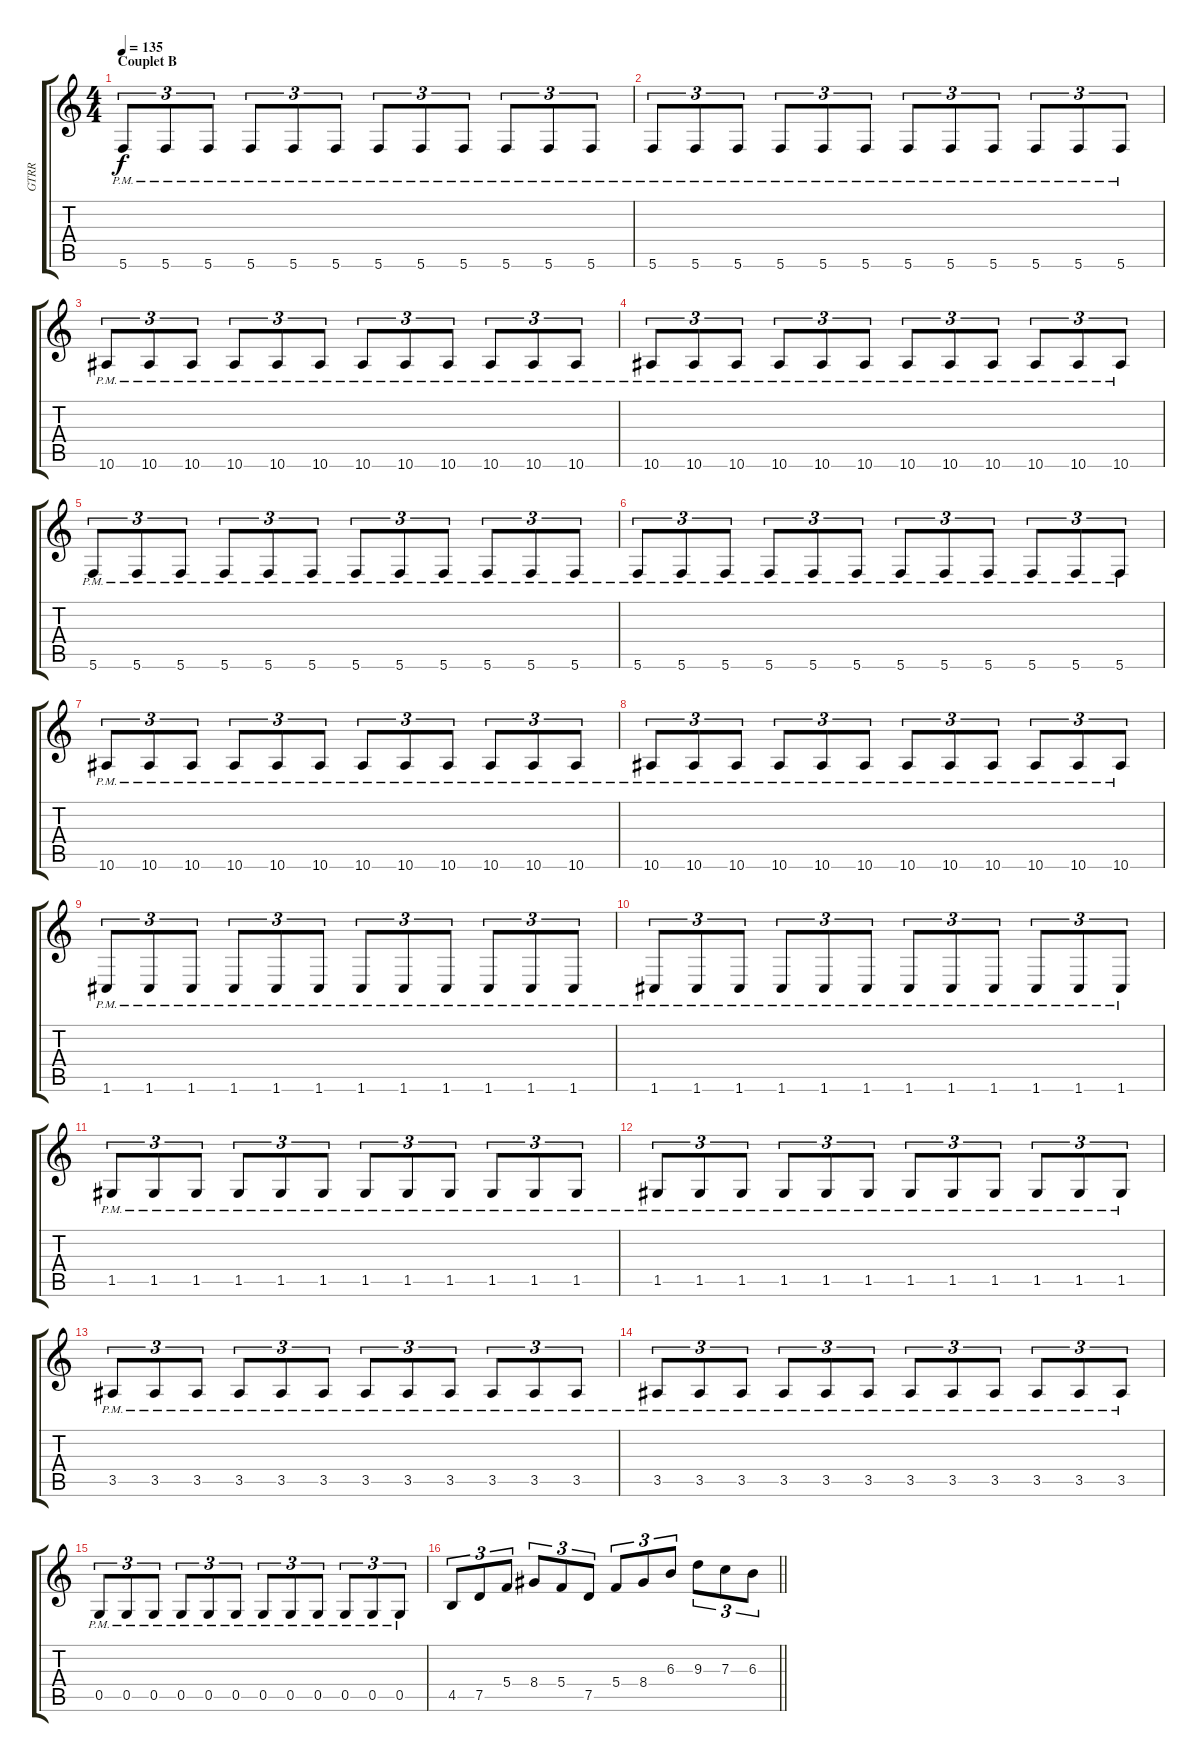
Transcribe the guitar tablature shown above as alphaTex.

\track ("GTRR" "GTRR") {instrument distortionguitar}
\staff {score tabs}
\tuning (D4 A3 F3 C3 G2 C2) {hide}
\ts (4 4)
\section ("" "Couplet B")
\tempo 135
\clef g2
\ks c
5.6{pm}.8{tu (3 2) dy f} 5.6{pm}.8{tu (3 2)} 5.6{pm}.8{tu (3 2)} 5.6{pm}.8{tu (3 2)} 5.6{pm}.8{tu (3 2)} 5.6{pm}.8{tu (3 2)} 5.6{pm}.8{tu (3 2)} 5.6{pm}.8{tu (3 2)} 5.6{pm}.8{tu (3 2)} 5.6{pm}.8{tu (3 2)} 5.6{pm}.8{tu (3 2)} 5.6{pm}.8{tu (3 2)} |
5.6{pm}.8{tu (3 2)} 5.6{pm}.8{tu (3 2)} 5.6{pm}.8{tu (3 2)} 5.6{pm}.8{tu (3 2)} 5.6{pm}.8{tu (3 2)} 5.6{pm}.8{tu (3 2)} 5.6{pm}.8{tu (3 2)} 5.6{pm}.8{tu (3 2)} 5.6{pm}.8{tu (3 2)} 5.6{pm}.8{tu (3 2)} 5.6{pm}.8{tu (3 2)} 5.6{pm}.8{tu (3 2)} |
10.6{pm}.8{tu (3 2)} 10.6{pm}.8{tu (3 2)} 10.6{pm}.8{tu (3 2)} 10.6{pm}.8{tu (3 2)} 10.6{pm}.8{tu (3 2)} 10.6{pm}.8{tu (3 2)} 10.6{pm}.8{tu (3 2)} 10.6{pm}.8{tu (3 2)} 10.6{pm}.8{tu (3 2)} 10.6{pm}.8{tu (3 2)} 10.6{pm}.8{tu (3 2)} 10.6{pm}.8{tu (3 2)} |
10.6{pm}.8{tu (3 2)} 10.6{pm}.8{tu (3 2)} 10.6{pm}.8{tu (3 2)} 10.6{pm}.8{tu (3 2)} 10.6{pm}.8{tu (3 2)} 10.6{pm}.8{tu (3 2)} 10.6{pm}.8{tu (3 2)} 10.6{pm}.8{tu (3 2)} 10.6{pm}.8{tu (3 2)} 10.6{pm}.8{tu (3 2)} 10.6{pm}.8{tu (3 2)} 10.6{pm}.8{tu (3 2)} |
5.6{pm}.8{tu (3 2)} 5.6{pm}.8{tu (3 2)} 5.6{pm}.8{tu (3 2)} 5.6{pm}.8{tu (3 2)} 5.6{pm}.8{tu (3 2)} 5.6{pm}.8{tu (3 2)} 5.6{pm}.8{tu (3 2)} 5.6{pm}.8{tu (3 2)} 5.6{pm}.8{tu (3 2)} 5.6{pm}.8{tu (3 2)} 5.6{pm}.8{tu (3 2)} 5.6{pm}.8{tu (3 2)} |
5.6{pm}.8{tu (3 2)} 5.6{pm}.8{tu (3 2)} 5.6{pm}.8{tu (3 2)} 5.6{pm}.8{tu (3 2)} 5.6{pm}.8{tu (3 2)} 5.6{pm}.8{tu (3 2)} 5.6{pm}.8{tu (3 2)} 5.6{pm}.8{tu (3 2)} 5.6{pm}.8{tu (3 2)} 5.6{pm}.8{tu (3 2)} 5.6{pm}.8{tu (3 2)} 5.6{pm}.8{tu (3 2)} |
10.6{pm}.8{tu (3 2)} 10.6{pm}.8{tu (3 2)} 10.6{pm}.8{tu (3 2)} 10.6{pm}.8{tu (3 2)} 10.6{pm}.8{tu (3 2)} 10.6{pm}.8{tu (3 2)} 10.6{pm}.8{tu (3 2)} 10.6{pm}.8{tu (3 2)} 10.6{pm}.8{tu (3 2)} 10.6{pm}.8{tu (3 2)} 10.6{pm}.8{tu (3 2)} 10.6{pm}.8{tu (3 2)} |
10.6{pm}.8{tu (3 2)} 10.6{pm}.8{tu (3 2)} 10.6{pm}.8{tu (3 2)} 10.6{pm}.8{tu (3 2)} 10.6{pm}.8{tu (3 2)} 10.6{pm}.8{tu (3 2)} 10.6{pm}.8{tu (3 2)} 10.6{pm}.8{tu (3 2)} 10.6{pm}.8{tu (3 2)} 10.6{pm}.8{tu (3 2)} 10.6{pm}.8{tu (3 2)} 10.6{pm}.8{tu (3 2)} |
1.6{pm}.8{tu (3 2)} 1.6{pm}.8{tu (3 2)} 1.6{pm}.8{tu (3 2)} 1.6{pm}.8{tu (3 2)} 1.6{pm}.8{tu (3 2)} 1.6{pm}.8{tu (3 2)} 1.6{pm}.8{tu (3 2)} 1.6{pm}.8{tu (3 2)} 1.6{pm}.8{tu (3 2)} 1.6{pm}.8{tu (3 2)} 1.6{pm}.8{tu (3 2)} 1.6{pm}.8{tu (3 2)} |
1.6{pm}.8{tu (3 2)} 1.6{pm}.8{tu (3 2)} 1.6{pm}.8{tu (3 2)} 1.6{pm}.8{tu (3 2)} 1.6{pm}.8{tu (3 2)} 1.6{pm}.8{tu (3 2)} 1.6{pm}.8{tu (3 2)} 1.6{pm}.8{tu (3 2)} 1.6{pm}.8{tu (3 2)} 1.6{pm}.8{tu (3 2)} 1.6{pm}.8{tu (3 2)} 1.6{pm}.8{tu (3 2)} |
1.5{pm}.8{tu (3 2)} 1.5{pm}.8{tu (3 2)} 1.5{pm}.8{tu (3 2)} 1.5{pm}.8{tu (3 2)} 1.5{pm}.8{tu (3 2)} 1.5{pm}.8{tu (3 2)} 1.5{pm}.8{tu (3 2)} 1.5{pm}.8{tu (3 2)} 1.5{pm}.8{tu (3 2)} 1.5{pm}.8{tu (3 2)} 1.5{pm}.8{tu (3 2)} 1.5{pm}.8{tu (3 2)} |
1.5{pm}.8{tu (3 2)} 1.5{pm}.8{tu (3 2)} 1.5{pm}.8{tu (3 2)} 1.5{pm}.8{tu (3 2)} 1.5{pm}.8{tu (3 2)} 1.5{pm}.8{tu (3 2)} 1.5{pm}.8{tu (3 2)} 1.5{pm}.8{tu (3 2)} 1.5{pm}.8{tu (3 2)} 1.5{pm}.8{tu (3 2)} 1.5{pm}.8{tu (3 2)} 1.5{pm}.8{tu (3 2)} |
3.5{pm}.8{tu (3 2)} 3.5{pm}.8{tu (3 2)} 3.5{pm}.8{tu (3 2)} 3.5{pm}.8{tu (3 2)} 3.5{pm}.8{tu (3 2)} 3.5{pm}.8{tu (3 2)} 3.5{pm}.8{tu (3 2)} 3.5{pm}.8{tu (3 2)} 3.5{pm}.8{tu (3 2)} 3.5{pm}.8{tu (3 2)} 3.5{pm}.8{tu (3 2)} 3.5{pm}.8{tu (3 2)} |
3.5{pm}.8{tu (3 2)} 3.5{pm}.8{tu (3 2)} 3.5{pm}.8{tu (3 2)} 3.5{pm}.8{tu (3 2)} 3.5{pm}.8{tu (3 2)} 3.5{pm}.8{tu (3 2)} 3.5{pm}.8{tu (3 2)} 3.5{pm}.8{tu (3 2)} 3.5{pm}.8{tu (3 2)} 3.5{pm}.8{tu (3 2)} 3.5{pm}.8{tu (3 2)} 3.5{pm}.8{tu (3 2)} |
0.5{pm}.8{tu (3 2)} 0.5{pm}.8{tu (3 2)} 0.5{pm}.8{tu (3 2)} 0.5{pm}.8{tu (3 2)} 0.5{pm}.8{tu (3 2)} 0.5{pm}.8{tu (3 2)} 0.5{pm}.8{tu (3 2)} 0.5{pm}.8{tu (3 2)} 0.5{pm}.8{tu (3 2)} 0.5{pm}.8{tu (3 2)} 0.5{pm}.8{tu (3 2)} 0.5{pm}.8{tu (3 2)} |
\barLineRight lightlight
4.5.8{tu (3 2)} 7.5.8{tu (3 2)} 5.4.8{tu (3 2)} 8.4.8{tu (3 2)} 5.4.8{tu (3 2)} 7.5.8{tu (3 2)} 5.4.8{tu (3 2)} 8.4.8{tu (3 2)} 6.3.8{tu (3 2)} 9.3.8{tu (3 2)} 7.3.8{tu (3 2)} 6.3.8{tu (3 2)}
